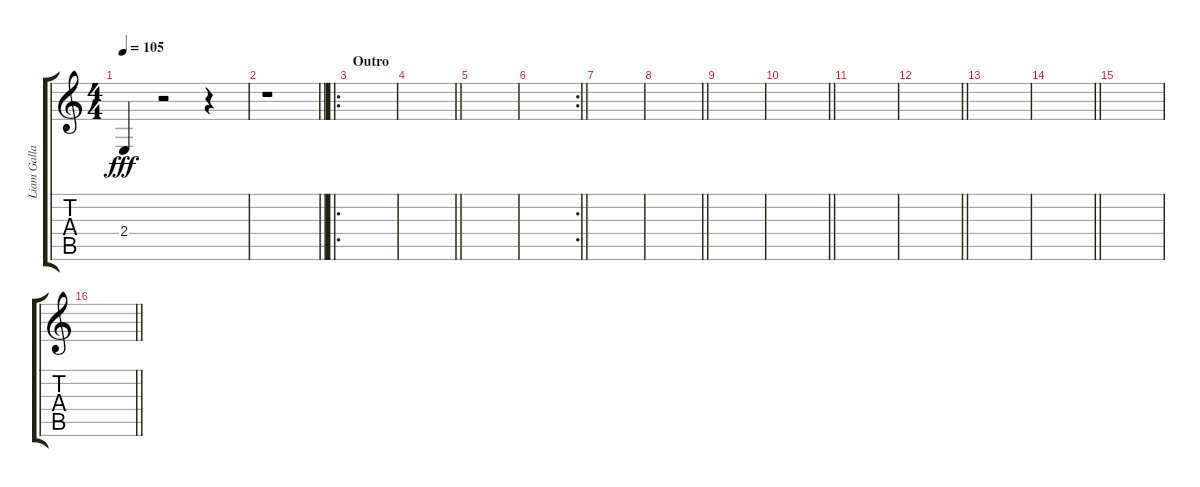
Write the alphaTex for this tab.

\track ("Liam Gallagher" "Liam Galla") {instrument altosax}
\staff {score tabs}
\tuning (E4 B3 G3 D3 A2 E2) {hide}
\ts (4 4)
\tempo 105
\clef g2
\ks c
2.4{t}.4{dy fff} r.2 r.4 |
\barLineRight lightlight
r.1 |
\ro
\section ("" "Outro")
|
\barLineRight lightlight
|
|
\rc 2
\barLineRight lightlight
|
|
\barLineRight lightlight
|
|
\barLineRight lightlight
|
|
\barLineRight lightlight
|
|
\barLineRight lightlight
|
|
\barLineRight lightlight
